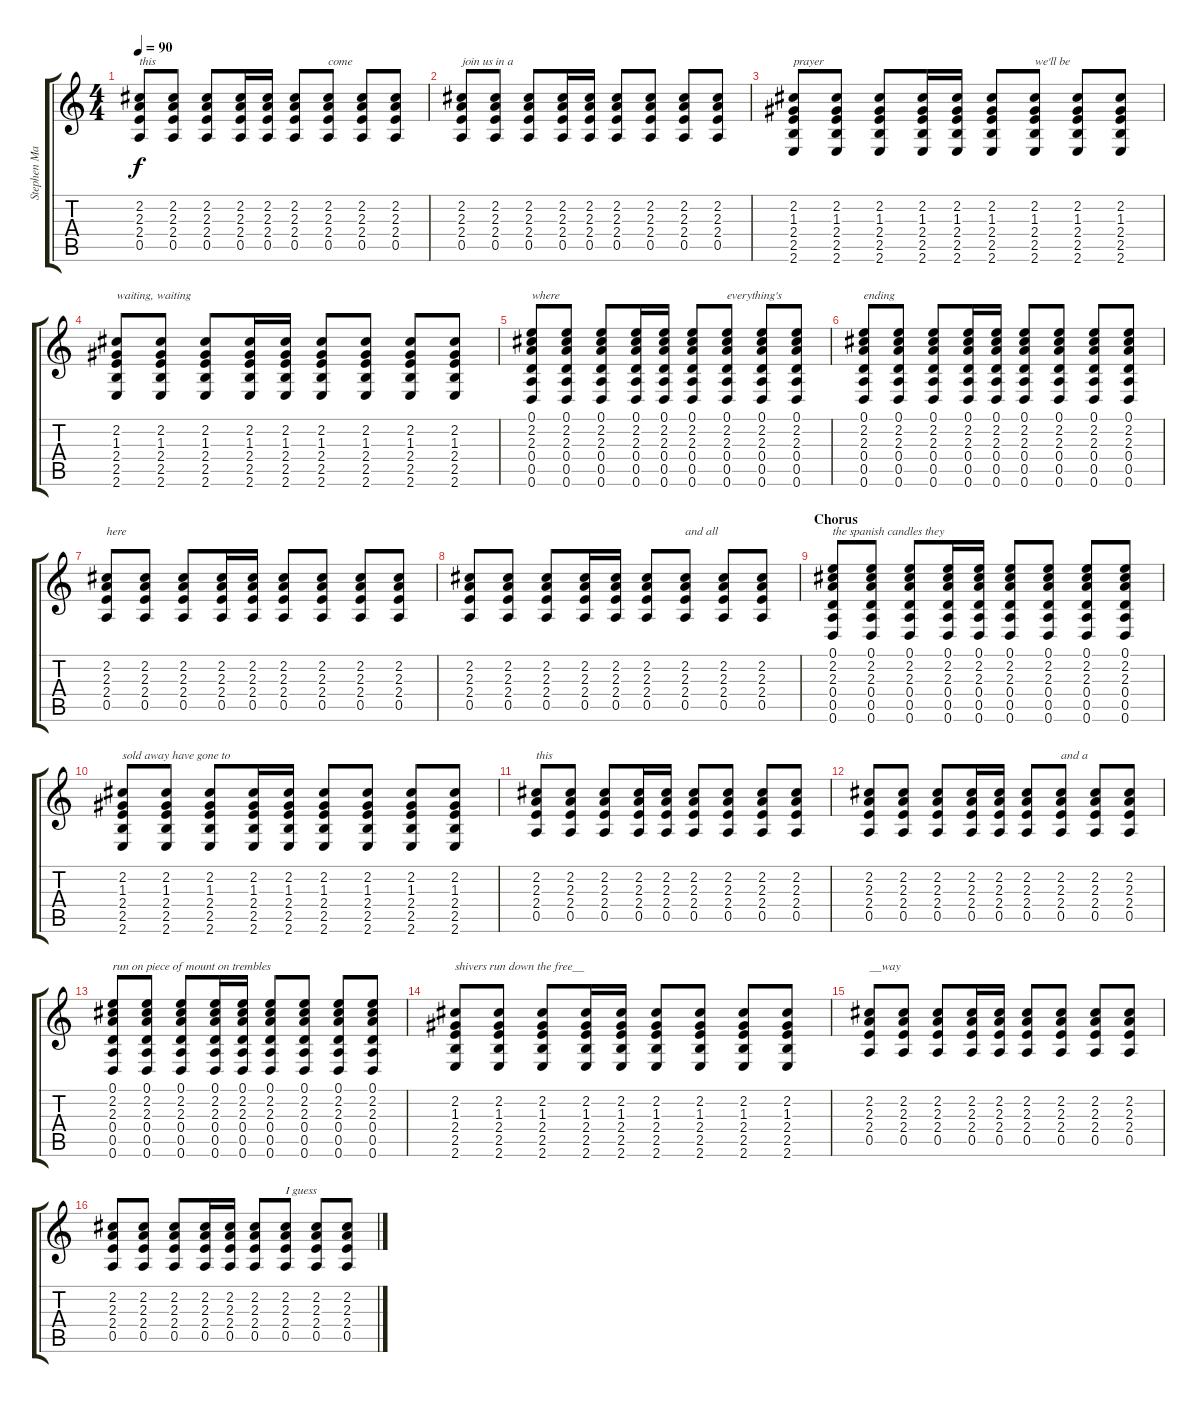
\track ("Stephen Malkmus" "Stephen Ma") {instrument electricguitarjazz}
\staff {score tabs}
\tuning (E4 B3 G3 D3 A2 D2) {hide}
\ts (4 4)
\tempo 90
\clef g2
\ks c
(2.2 2.3 2.4 0.5).8{txt "this" dy f} (2.2 2.3 2.4 0.5).8 (2.2 2.3 2.4 0.5).8 (2.2 2.3 2.4 0.5).16 (2.2 2.3 2.4 0.5).16 (2.2 2.3 2.4 0.5).8 (2.2 2.3 2.4 0.5).8{txt "come "} (2.2 2.3 2.4 0.5).8 (2.2 2.3 2.4 0.5).8 |
(2.2 2.3 2.4 0.5).8{txt "join us in a "} (2.2 2.3 2.4 0.5).8 (2.2 2.3 2.4 0.5).8 (2.2 2.3 2.4 0.5).16 (2.2 2.3 2.4 0.5).16 (2.2 2.3 2.4 0.5).8 (2.2 2.3 2.4 0.5).8 (2.2 2.3 2.4 0.5).8 (2.2 2.3 2.4 0.5).8 |
(2.2 1.3 2.4 2.5 2.6).8{txt "prayer"} (2.2 1.3 2.4 2.5 2.6).8 (2.2 1.3 2.4 2.5 2.6).8 (2.2 1.3 2.4 2.5 2.6).16 (2.2 1.3 2.4 2.5 2.6).16 (2.2 1.3 2.4 2.5 2.6).8 (2.2 1.3 2.4 2.5 2.6).8{txt "we'll be"} (2.2 1.3 2.4 2.5 2.6).8 (2.2 1.3 2.4 2.5 2.6).8 |
(2.2 1.3 2.4 2.5 2.6).8{txt "waiting, waiting"} (2.2 1.3 2.4 2.5 2.6).8 (2.2 1.3 2.4 2.5 2.6).8 (2.2 1.3 2.4 2.5 2.6).16 (2.2 1.3 2.4 2.5 2.6).16 (2.2 1.3 2.4 2.5 2.6).8 (2.2 1.3 2.4 2.5 2.6).8 (2.2 1.3 2.4 2.5 2.6).8 (2.2 1.3 2.4 2.5 2.6).8 |
(0.1 2.2 2.3 0.4 0.5 0.6).8{txt "where"} (0.1 2.2 2.3 0.4 0.5 0.6).8 (0.1 2.2 2.3 0.4 0.5 0.6).8 (0.1 2.2 2.3 0.4 0.5 0.6).16 (0.1 2.2 2.3 0.4 0.5 0.6).16 (0.1 2.2 2.3 0.4 0.5 0.6).8 (0.1 2.2 2.3 0.4 0.5 0.6).8{txt "everything's"} (0.1 2.2 2.3 0.4 0.5 0.6).8 (0.1 2.2 2.3 0.4 0.5 0.6).8 |
(0.1 2.2 2.3 0.4 0.5 0.6).8{txt "ending"} (0.1 2.2 2.3 0.4 0.5 0.6).8 (0.1 2.2 2.3 0.4 0.5 0.6).8 (0.1 2.2 2.3 0.4 0.5 0.6).16 (0.1 2.2 2.3 0.4 0.5 0.6).16 (0.1 2.2 2.3 0.4 0.5 0.6).8 (0.1 2.2 2.3 0.4 0.5 0.6).8 (0.1 2.2 2.3 0.4 0.5 0.6).8 (0.1 2.2 2.3 0.4 0.5 0.6).8 |
(2.2 2.3 2.4 0.5).8{txt "here"} (2.2 2.3 2.4 0.5).8 (2.2 2.3 2.4 0.5).8 (2.2 2.3 2.4 0.5).16 (2.2 2.3 2.4 0.5).16 (2.2 2.3 2.4 0.5).8 (2.2 2.3 2.4 0.5).8 (2.2 2.3 2.4 0.5).8 (2.2 2.3 2.4 0.5).8 |
(2.2 2.3 2.4 0.5).8 (2.2 2.3 2.4 0.5).8 (2.2 2.3 2.4 0.5).8 (2.2 2.3 2.4 0.5).16 (2.2 2.3 2.4 0.5).16 (2.2 2.3 2.4 0.5).8 (2.2 2.3 2.4 0.5).8{txt "and all"} (2.2 2.3 2.4 0.5).8 (2.2 2.3 2.4 0.5).8 |
\section ("" "Chorus")
(0.1 2.2 2.3 0.4 0.5 0.6).8{txt "the spanish candles they"} (0.1 2.2 2.3 0.4 0.5 0.6).8 (0.1 2.2 2.3 0.4 0.5 0.6).8 (0.1 2.2 2.3 0.4 0.5 0.6).16 (0.1 2.2 2.3 0.4 0.5 0.6).16 (0.1 2.2 2.3 0.4 0.5 0.6).8 (0.1 2.2 2.3 0.4 0.5 0.6).8 (0.1 2.2 2.3 0.4 0.5 0.6).8 (0.1 2.2 2.3 0.4 0.5 0.6).8 |
(2.2 1.3 2.4 2.5 2.6).8{txt "sold away have gone to"} (2.2 1.3 2.4 2.5 2.6).8 (2.2 1.3 2.4 2.5 2.6).8 (2.2 1.3 2.4 2.5 2.6).16 (2.2 1.3 2.4 2.5 2.6).16 (2.2 1.3 2.4 2.5 2.6).8 (2.2 1.3 2.4 2.5 2.6).8 (2.2 1.3 2.4 2.5 2.6).8 (2.2 1.3 2.4 2.5 2.6).8 |
(2.2 2.3 2.4 0.5).8{txt "this"} (2.2 2.3 2.4 0.5).8 (2.2 2.3 2.4 0.5).8 (2.2 2.3 2.4 0.5).16 (2.2 2.3 2.4 0.5).16 (2.2 2.3 2.4 0.5).8 (2.2 2.3 2.4 0.5).8 (2.2 2.3 2.4 0.5).8 (2.2 2.3 2.4 0.5).8 |
(2.2 2.3 2.4 0.5).8 (2.2 2.3 2.4 0.5).8 (2.2 2.3 2.4 0.5).8 (2.2 2.3 2.4 0.5).16 (2.2 2.3 2.4 0.5).16 (2.2 2.3 2.4 0.5).8 (2.2 2.3 2.4 0.5).8{txt "and a"} (2.2 2.3 2.4 0.5).8 (2.2 2.3 2.4 0.5).8 |
(0.1 2.2 2.3 0.4 0.5 0.6).8{txt "run on piece of mount on trembles"} (0.1 2.2 2.3 0.4 0.5 0.6).8 (0.1 2.2 2.3 0.4 0.5 0.6).8 (0.1 2.2 2.3 0.4 0.5 0.6).16 (0.1 2.2 2.3 0.4 0.5 0.6).16 (0.1 2.2 2.3 0.4 0.5 0.6).8 (0.1 2.2 2.3 0.4 0.5 0.6).8 (0.1 2.2 2.3 0.4 0.5 0.6).8 (0.1 2.2 2.3 0.4 0.5 0.6).8 |
(2.2 1.3 2.4 2.5 2.6).8{txt "shivers run down the free__"} (2.2 1.3 2.4 2.5 2.6).8 (2.2 1.3 2.4 2.5 2.6).8 (2.2 1.3 2.4 2.5 2.6).16 (2.2 1.3 2.4 2.5 2.6).16 (2.2 1.3 2.4 2.5 2.6).8 (2.2 1.3 2.4 2.5 2.6).8 (2.2 1.3 2.4 2.5 2.6).8 (2.2 1.3 2.4 2.5 2.6).8 |
(2.2 2.3 2.4 0.5).8{txt "__way"} (2.2 2.3 2.4 0.5).8 (2.2 2.3 2.4 0.5).8 (2.2 2.3 2.4 0.5).16 (2.2 2.3 2.4 0.5).16 (2.2 2.3 2.4 0.5).8 (2.2 2.3 2.4 0.5).8 (2.2 2.3 2.4 0.5).8 (2.2 2.3 2.4 0.5).8 |
(2.2 2.3 2.4 0.5).8 (2.2 2.3 2.4 0.5).8 (2.2 2.3 2.4 0.5).8 (2.2 2.3 2.4 0.5).16 (2.2 2.3 2.4 0.5).16 (2.2 2.3 2.4 0.5).8 (2.2 2.3 2.4 0.5).8{txt "I guess"} (2.2 2.3 2.4 0.5).8 (2.2 2.3 2.4 0.5).8
